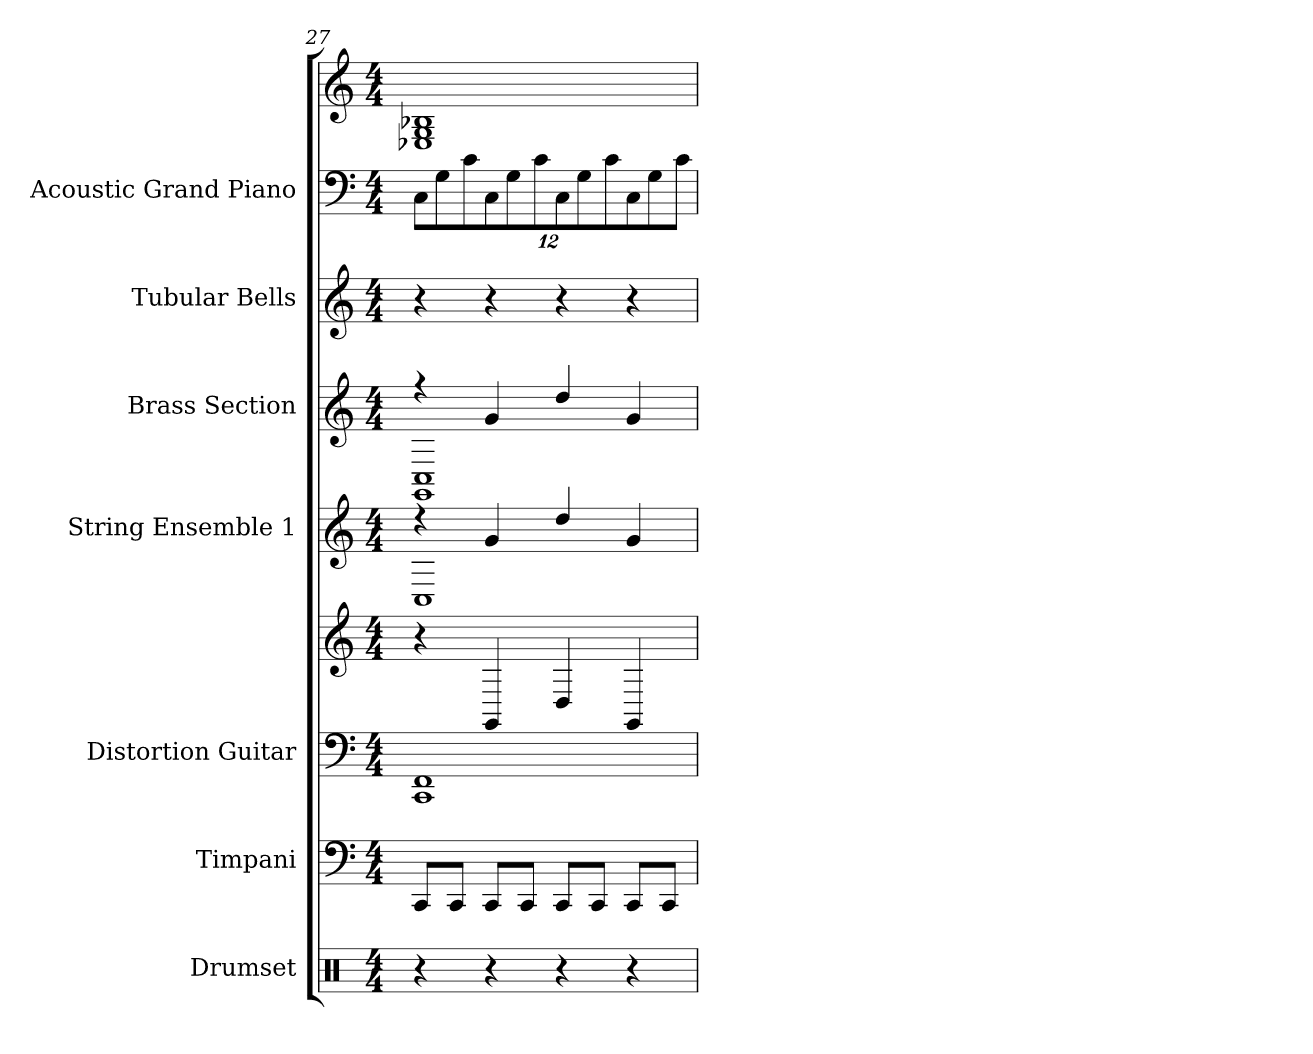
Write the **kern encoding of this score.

**kern	**kern	**kern	**kern	**kern	**kern	**kern	**kern	**kern
*part7	*part6	*part5	*part5	*part4	*part3	*part2	*part1	*part1
*staff9	*staff8	*staff7	*staff6	*staff5	*staff4	*staff3	*staff2	*staff1
*I"Drumset	*I"Timpani	*I"Distortion Guitar	*	*I"String Ensemble 1	*I"Brass Section	*I"Tubular Bells	*I"Acoustic Grand Piano	*
*I'Drs.	*I'Timp	*	*	*I'Str	*I'Brs	*I'Tbells	*I'Pno	*
*clefX	*clefF4	*clefF4	*clefG2	*clefG2	*clefG2	*clefG2	*clefF4	*clefG2
*k[]	*k[]	*k[]	*k[]	*k[]	*k[]	*k[]	*k[]	*k[]
*M4/4	*M4/4	*M4/4	*M4/4	*M4/4	*M4/4	*M4/4	*M4/4	*M4/4
=27	=27	=27	=27	=27	=27	=27	=27	=27
*	*	*	*	*^	*^	*	*	*
4r	8CCL	1CC 1FF	4r	4r	1C	4r	1C 1GG	4r	12CL	1E-X 1B-X 1G
.	.	.	.	.	.	.	.	.	12G	.
.	8CCJ	.	.	.	.	.	.	.	.	.
.	.	.	.	.	.	.	.	.	12c	.
4r	8CCL	.	4GG	4g	.	4g	.	4r	12C	.
.	.	.	.	.	.	.	.	.	12G	.
.	8CCJ	.	.	.	.	.	.	.	.	.
.	.	.	.	.	.	.	.	.	12c	.
4r	8CCL	.	4D	4dd	.	4dd	.	4r	12C	.
.	.	.	.	.	.	.	.	.	12G	.
.	8CCJ	.	.	.	.	.	.	.	.	.
.	.	.	.	.	.	.	.	.	12c	.
4r	8CCL	.	4GG	4g	.	4g	.	4r	12C	.
.	.	.	.	.	.	.	.	.	12G	.
.	8CCJ	.	.	.	.	.	.	.	.	.
.	.	.	.	.	.	.	.	.	12cJ	.
*	*	*	*	*v	*v	*	*	*	*	*
*	*	*	*	*	*v	*v	*	*	*
=	=	=	=	=	=	=	=	=
*-	*-	*-	*-	*-	*-	*-	*-	*-
